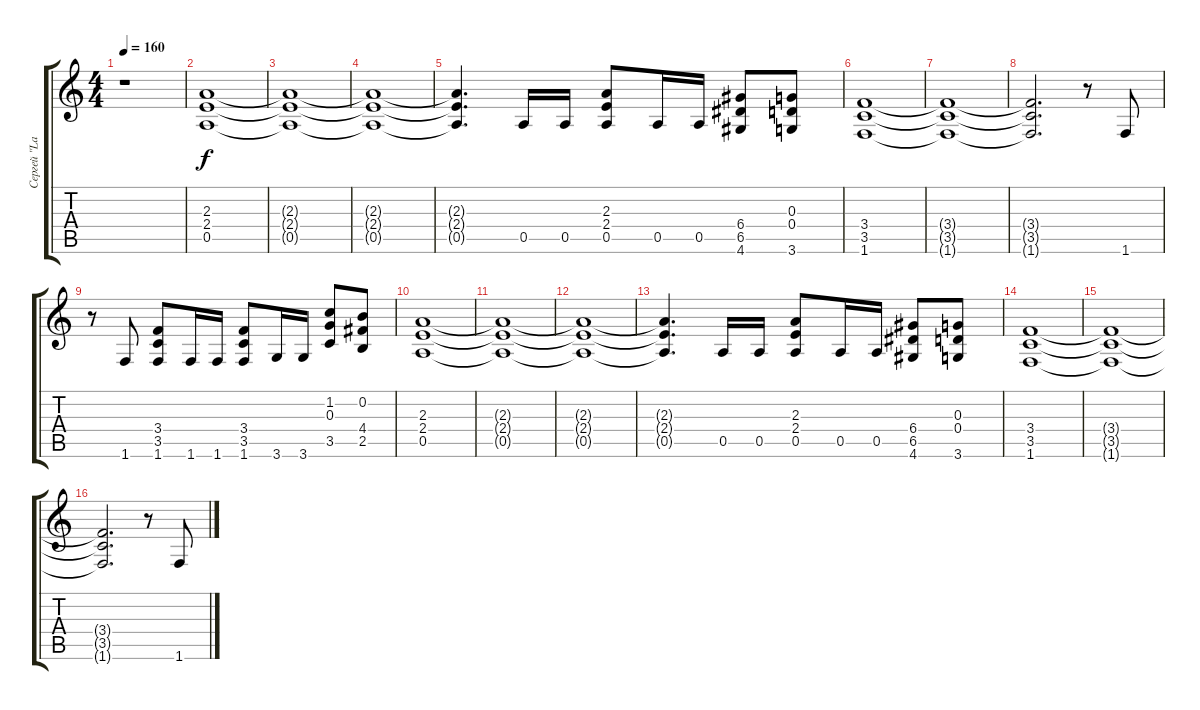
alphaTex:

\track ("Сергей \"Lazar\"" "Сергей \"La") {instrument distortionguitar}
\staff {score tabs}
\tuning (E4 B3 G3 D3 A2 E2) {hide}
\ts (4 4)
\tempo 160
\clef g2
\ks c
r.1{dy f} |
(2.3 2.4 0.5).1 |
(2.3{t} 2.4{t} 0.5{t}).1 |
(2.3{t} 2.4{t} 0.5{t}).1 |
(2.3{t} 2.4{t} 0.5{t}).4{d} 0.5.16 0.5.16 (2.3 2.4 0.5).8 0.5.16 0.5.16 (6.4 6.5 4.6).8 (0.3 0.4 3.6).8 |
(3.4 3.5 1.6).1 |
(3.4{t} 3.5{t} 1.6{t}).1 |
(3.4{t} 3.5{t} 1.6{t}).2{d} r.8 1.6.8 |
r.8 1.6.8 (3.4 3.5 1.6).8 1.6.16 1.6.16 (3.4 3.5 1.6).8 3.6.16 3.6.16 (1.2 0.3 3.5).8 (0.2 4.4 2.5).8 |
(2.3 2.4 0.5).1 |
(2.3{t} 2.4{t} 0.5{t}).1 |
(2.3{t} 2.4{t} 0.5{t}).1 |
(2.3{t} 2.4{t} 0.5{t}).4{d} 0.5.16 0.5.16 (2.3 2.4 0.5).8 0.5.16 0.5.16 (6.4 6.5 4.6).8 (0.3 0.4 3.6).8 |
(3.4 3.5 1.6).1 |
(3.4{t} 3.5{t} 1.6{t}).1 |
(3.4{t} 3.5{t} 1.6{t}).2{d} r.8 1.6.8
